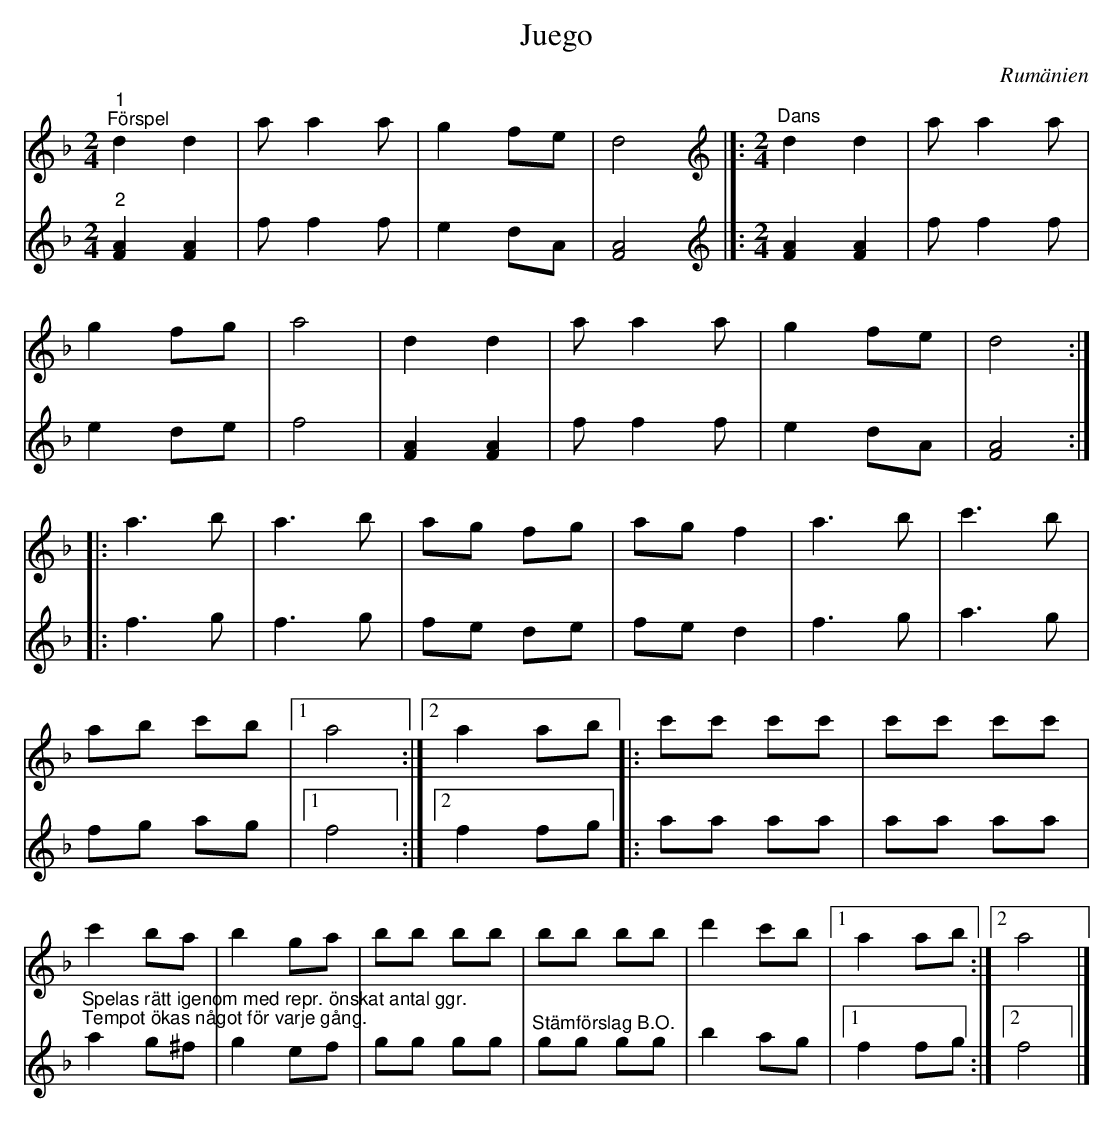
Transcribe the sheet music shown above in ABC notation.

X:1
T:Juego
O:Rumänien
L:1/8
M:2/4
K:Dm
V:1
"^1""^Förspel" d2 d2 | a a2 a | g2 fe | d4 |]:[K:F][M:2/4][K:treble]"^Dans" d2 d2 | a a2 a |
g2 fg | a4 | d2 d2 | a a2 a | g2 fe | d4 ::
a3 b | a3 b | ag fg | ag f2 | a3 b | c'3 b |
ab c'b |1 a4 :|2 a2 ab |: c'c' c'c' | c'c' c'c' |
c'2 ba | b2 ga | bb bb | bb bb | d'2 c'b |1 a2 ab :|2 a4 |]
V:2
"^2" [FA]2 [FA]2 | f f2 f | e2 dA | [FA]4 |]:[K:F][M:2/4][K:treble] [FA]2 [FA]2 | f f2 f | e2 de |
f4 | [FA]2 [FA]2 | f f2 f | e2 dA | [FA]4 ::
f3 g | f3 g | fe de | fe d2 | f3 g | a3 g | fg ag |1 f4 :|2 f2 fg |: aa aa | aa aa | "^Spelas rätt igenom med repr. önskat antal ggr.""^Tempot ökas något för varje gång." a2 g^f |
g2 ef | gg gg | "^Stämförslag B.O." gg gg | b2 ag |1 f2 fg :|2 f4 |]
